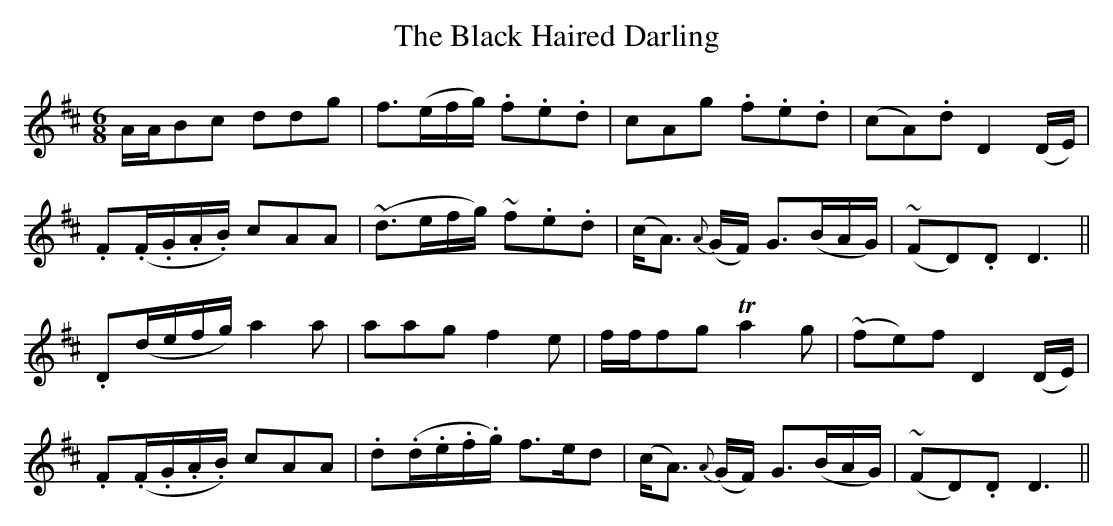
X:1
T: The Black Haired Darling
M:6/8
L:1/8
K:D
A/A/Bc ddg | f3/2(e/f/g/) .f.e.d | cAg .f.e.d | (cA).d D2 (D/E/) |
.F(.F/.G/.A/.B/) cAA | (~d3/2e/f/g/) ~f.e.d | (c<A) {A}(G/F/) G3/2(B/A/G/) | (~FD).D D3 ||
.D(d/e/f/g/) a2 a | aag f2 e | f/f/fg Ta2 g | (~fe)f D2 (D/E/) |
.F(.F/.G/.A/.B/) cAA | .d(.d/.e/.f/.g/) f>ed | (c<A) {A}(G/F/) G3/2(B/A/G/) | (~FD).D D3 ||
